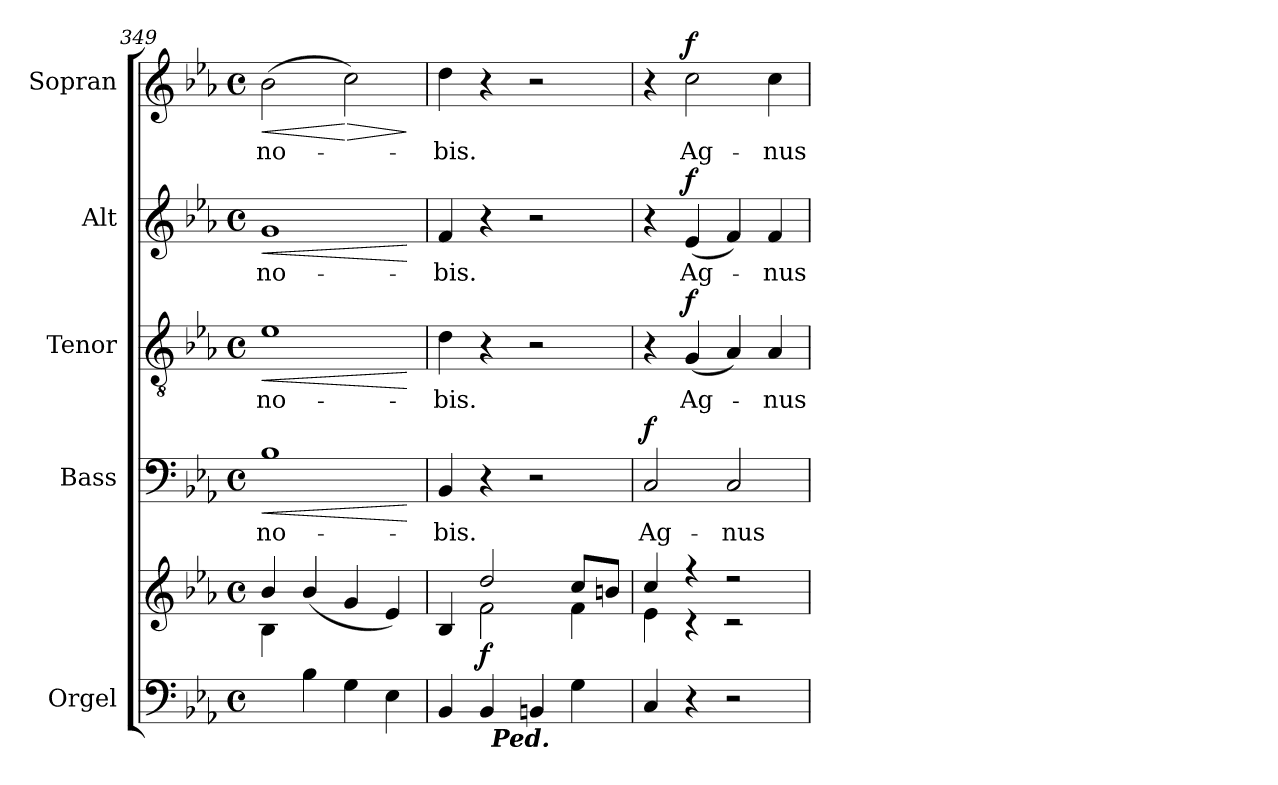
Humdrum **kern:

**kern	**kern	**dynam	**kern	**text	**dynam	**kern	**text	**dynam	**kern	**text	**dynam	**kern	**text	**dynam
*part5	*part5	*part5	*part4	*part4	*part4	*part3	*part3	*part3	*part2	*part2	*part2	*part1	*part1	*part1
*staff6	*staff5	*staff5/6	*staff4	*staff4	*staff4	*staff3	*staff3	*staff3	*staff2	*staff2	*staff2	*staff1	*staff1	*staff1
*I"Orgel	*	*	*I"Bass	*	*	*I"Tenor	*	*	*I"Alt	*	*	*I"Sopran	*	*
*I'Org.	*	*	*I'B.	*	*	*I'T.	*	*	*I'A.	*	*	*I'S.	*	*
*clefF4	*clefG2	*	*clefF4	*	*	*clefGv2	*	*	*clefG2	*	*	*clefG2	*	*
*k[b-e-a-]	*k[b-e-a-]	*	*k[b-e-a-]	*	*	*k[b-e-a-]	*	*	*k[b-e-a-]	*	*	*k[b-e-a-]	*	*
*E-:	*E-:	*	*E-:	*	*	*E-:	*	*	*E-:	*	*	*E-:	*	*
*M4/4	*M4/4	*	*M4/4	*	*	*M4/4	*	*	*M4/4	*	*	*M4/4	*	*
*met(c)	*met(c)	*	*met(c)	*	*	*met(c)	*	*	*met(c)	*	*	*met(c)	*	*
=349	=349	=349	=349	=349	=349	=349	=349	=349	=349	=349	=349	=349	=349	=349
*	*^	*	*	*	*	*	*	*	*	*	*	*	*	*
!	!	!	!	!	!LO:LY:b	!LO:HP:b	!	!	!	!	!	!	!	!	!
!	!	!	!	!	!	!LO:HP:n=1:b	!	!LO:LY:b	!LO:HP:b	!	!	!	!	!	!
!	!	!	!	!	!	!	!	!	!LO:HP:n=1:b	!	!LO:LY:b	!LO:HP:b	!	!	!
!	!	!	!	!	!	!	!	!	!	!	!	!LO:HP:n=1:b	!	!LO:LY:b	!LO:HP:b
4ryy	4b-/	4B-\	.	1B-	no-	< >	1e-	no-	< >	1g	no-	< >	(>2b-\	no-	<
4B-\	(<4b-/	4ryy	.	.	.	.	.	.	.	.	.	.	.	.	.
!	!	!	!	!	!	!	!	!	!	!	!	!	!	!	!LO:HP:n=1:b
4G\	4g/	2ryy	.	.	.	.	.	.	.	.	.	.	2cc\)	.	[ >
4E-\	4e-/)	.	.	.	.	.	.	.	.	.	.	.	.	.	.
*	*v	*v	*	*	*	*	*	*	*	*	*	*	*	*	*
.	.	.	.	.	[	.	.	[	.	.	[	.	.	]
!!LO:LB:g=z
=350	=350	=350	=350	=350	=350	=350	=350	=350	=350	=350	=350	=350	=350	=350
*	*^	*	*	*	*	*	*	*	*	*	*	*	*	*
!	!	!	!	!	!LO:LY:b	!	!	!LO:LY:b	!	!	!LO:LY:b	!	!	!LO:LY:b	!
*^	*	*	*	*	*	*	*	*	*	*	*	*	*	*	*
4BB-/	4ryy	4B-/	4ryy	.	4BB-/	-bis.	.	4d\	-bis.	.	4f/	-bis.	.	4dd\	-bis.	.
!	!	!	!	!LO:DY:b	!	!	!	!	!	!	!	!	!	!	!	!
4BB-/	32ryy	2dd/	2f\	f	4r	.	]	4r	.	]	4r	.	]	4r	.	.
!	!LO:TX:b:Bi:t=Ped.	!	!	!	!	!	!	!	!	!	!	!	!	!	!	!
.	2ryy	.	.	.	.	.	.	.	.	.	.	.	.	.	.	.
4BBn/	.	.	.	.	2r	.	.	2r	.	.	2r	.	.	2r	.	.
4G\	.	8cc/L	4f\	.	.	.	.	.	.	.	.	.	.	.	.	.
.	8..ryy	.	.	.	.	.	.	.	.	.	.	.	.	.	.	.
.	.	8bn/J	.	.	.	.	.	.	.	.	.	.	.	.	.	.
=351	=351	=351	=351	=351	=351	=351	=351	=351	=351	=351	=351	=351	=351	=351	=351	=351
!	!	!	!	!	!	!LO:LY:b	!LO:DY:a	!	!	!	!	!	!	!	!	!
*v	*v	*	*	*	*	*	*	*	*	*	*	*	*	*	*	*
4C/	4cc/	4e-\	.	2C/	Ag-	f	4r	.	.	4r	.	.	4r	.	.
!	!	!	!	!	!	!	!	!LO:LY:b	!LO:DY:a	!	!LO:LY:b	!LO:DY:a	!	!LO:LY:b	!LO:DY:a
4r	4r	4r	.	.	.	.	(<4G/	Ag-	f	(<4e-/	Ag-	f	2cc\	Ag-	f
!	!	!	!	!	!LO:LY:b	!	!	!	!	!	!	!	!	!	!
2r	2r	2r	.	2C/	-nus	.	4A-/)	.	.	4f/)	.	.	.	.	.
!	!	!	!	!	!	!	!	!LO:LY:b	!	!	!LO:LY:b	!	!	!LO:LY:b	!
.	.	.	.	.	.	.	4A-/	-nus	.	4f/	-nus	.	4cc\	-nus	.
*	*v	*v	*	*	*	*	*	*	*	*	*	*	*	*	*
=	=	=	=	=	=	=	=	=	=	=	=	=	=	=
*-	*-	*-	*-	*-	*-	*-	*-	*-	*-	*-	*-	*-	*-	*-
